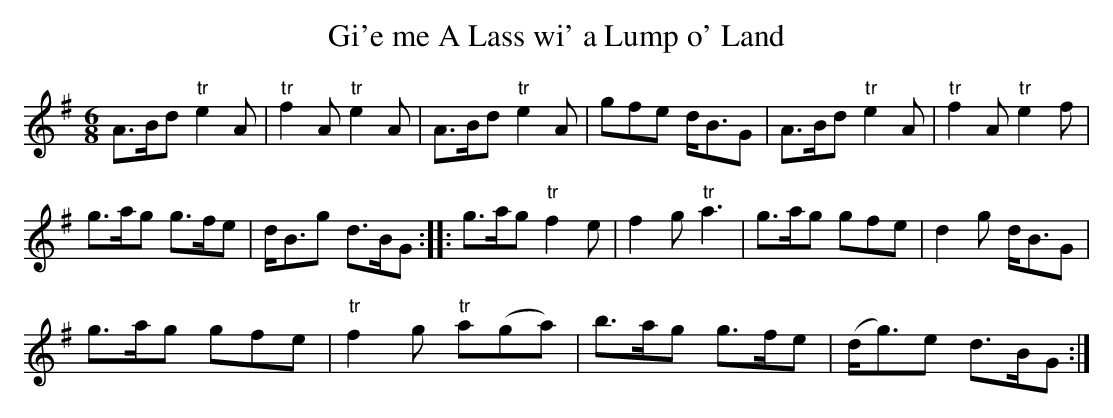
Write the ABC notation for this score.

X:1
T:Gi'e me A Lass wi' a Lump o' Land
M:6/8
K:G major
A>Bd "tr"e2A| "tr"f2A "tr"e2A| \
A>Bd "tr"e2A| gfe d<BG| \
A>Bd "tr"e2A| "tr"f2A "tr"e2f|
g>ag g>fe| d<Bg d>BG:: \
g>ag "tr"f2e| f2g "tr"a3| \
g>ag gfe| d2g d<BG|
g>ag gfe| "tr"f2g "tr"a(ga)| b>ag g>fe| (d<g)e d>BG:|
